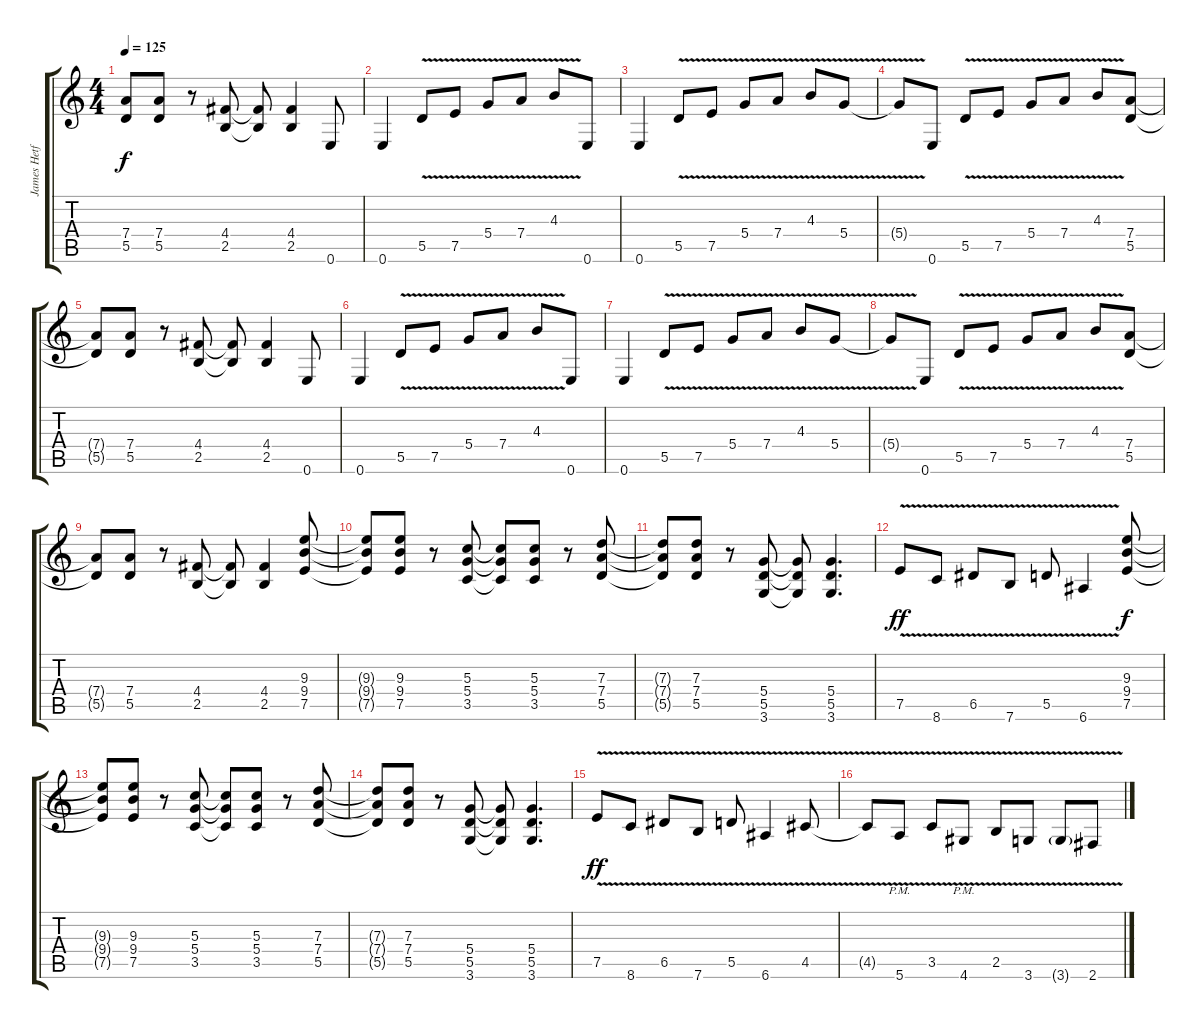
\track ("James Hetfield" "James Hetf") {instrument distortionguitar}
\staff {score tabs}
\tuning (E4 B3 G3 D3 A2 E2) {hide}
\ts (4 4)
\tempo 125
\clef g2
\ks c
(7.4{t} 5.5{t}).8{dy f} (7.4 5.5).8 r.8 (4.4 2.5).8 (4.4{t} 2.5{t}).8 (4.4 2.5).4 0.6.8 |
0.6.4 5.5{v}.8 7.5{v}.8 5.4{v}.8 7.4{v}.8 4.3{v}.8 0.6.8 |
0.6.4 5.5{v}.8 7.5{v}.8 5.4{v}.8 7.4{v}.8 4.3{v}.8 5.4{v}.8 |
5.4{t}.8 0.6.8 5.5{v}.8 7.5{v}.8 5.4{v}.8 7.4{v}.8 4.3{v}.8 (7.4 5.5).8 |
(7.4{t} 5.5{t}).8 (7.4 5.5).8 r.8 (4.4 2.5).8 (4.4{t} 2.5{t}).8 (4.4 2.5).4 0.6.8 |
0.6.4 5.5{v}.8 7.5{v}.8 5.4{v}.8 7.4{v}.8 4.3{v}.8 0.6.8 |
0.6.4 5.5{v}.8 7.5{v}.8 5.4{v}.8 7.4{v}.8 4.3{v}.8 5.4{v}.8 |
5.4{t}.8 0.6.8 5.5{v}.8 7.5{v}.8 5.4{v}.8 7.4{v}.8 4.3{v}.8 (7.4 5.5).8 |
(7.4{t} 5.5{t}).8 (7.4 5.5).8 r.8 (4.4 2.5).8 (4.4{t} 2.5{t}).8 (4.4 2.5).4 (9.3 9.4 7.5).8 |
(9.3{t} 9.4{t} 7.5{t}).8 (9.3 9.4 7.5).8 r.8 (5.3 5.4 3.5).8 (5.3{t} 5.4{t} 3.5{t}).8 (5.3 5.4 3.5).8 r.8 (7.3 7.4 5.5).8 |
(7.3{t} 7.4{t} 5.5{t}).8 (7.3 7.4 5.5).8 r.8 (5.4 5.5 3.6).8 (5.4{t} 5.5{t} 3.6{t}).8 (5.4 5.5 3.6).4{d} |
7.5{v}.8{dy ff} 8.6{v}.8 6.5{v}.8 7.6{v}.8 5.5{v}.8 6.6{v}.4 (9.3 9.4 7.5).8{dy f} |
(9.3{t} 9.4{t} 7.5{t}).8 (9.3 9.4 7.5).8 r.8 (5.3 5.4 3.5).8 (5.3{t} 5.4{t} 3.5{t}).8 (5.3 5.4 3.5).8 r.8 (7.3 7.4 5.5).8 |
(7.3{t} 7.4{t} 5.5{t}).8 (7.3 7.4 5.5).8 r.8 (5.4 5.5 3.6).8 (5.4{t} 5.5{t} 3.6{t}).8 (5.4 5.5 3.6).4{d} |
7.5{v}.8{dy ff} 8.6{v}.8 6.5{v}.8 7.6{v}.8 5.5{v}.8 6.6{v}.4 4.5{v}.8 |
4.5{t}.8 5.6{v pm}.8 3.5{v}.8 4.6{v pm}.8 2.5{v}.8 3.6{v}.8 3.6{v g}.8 2.6{v}.8
